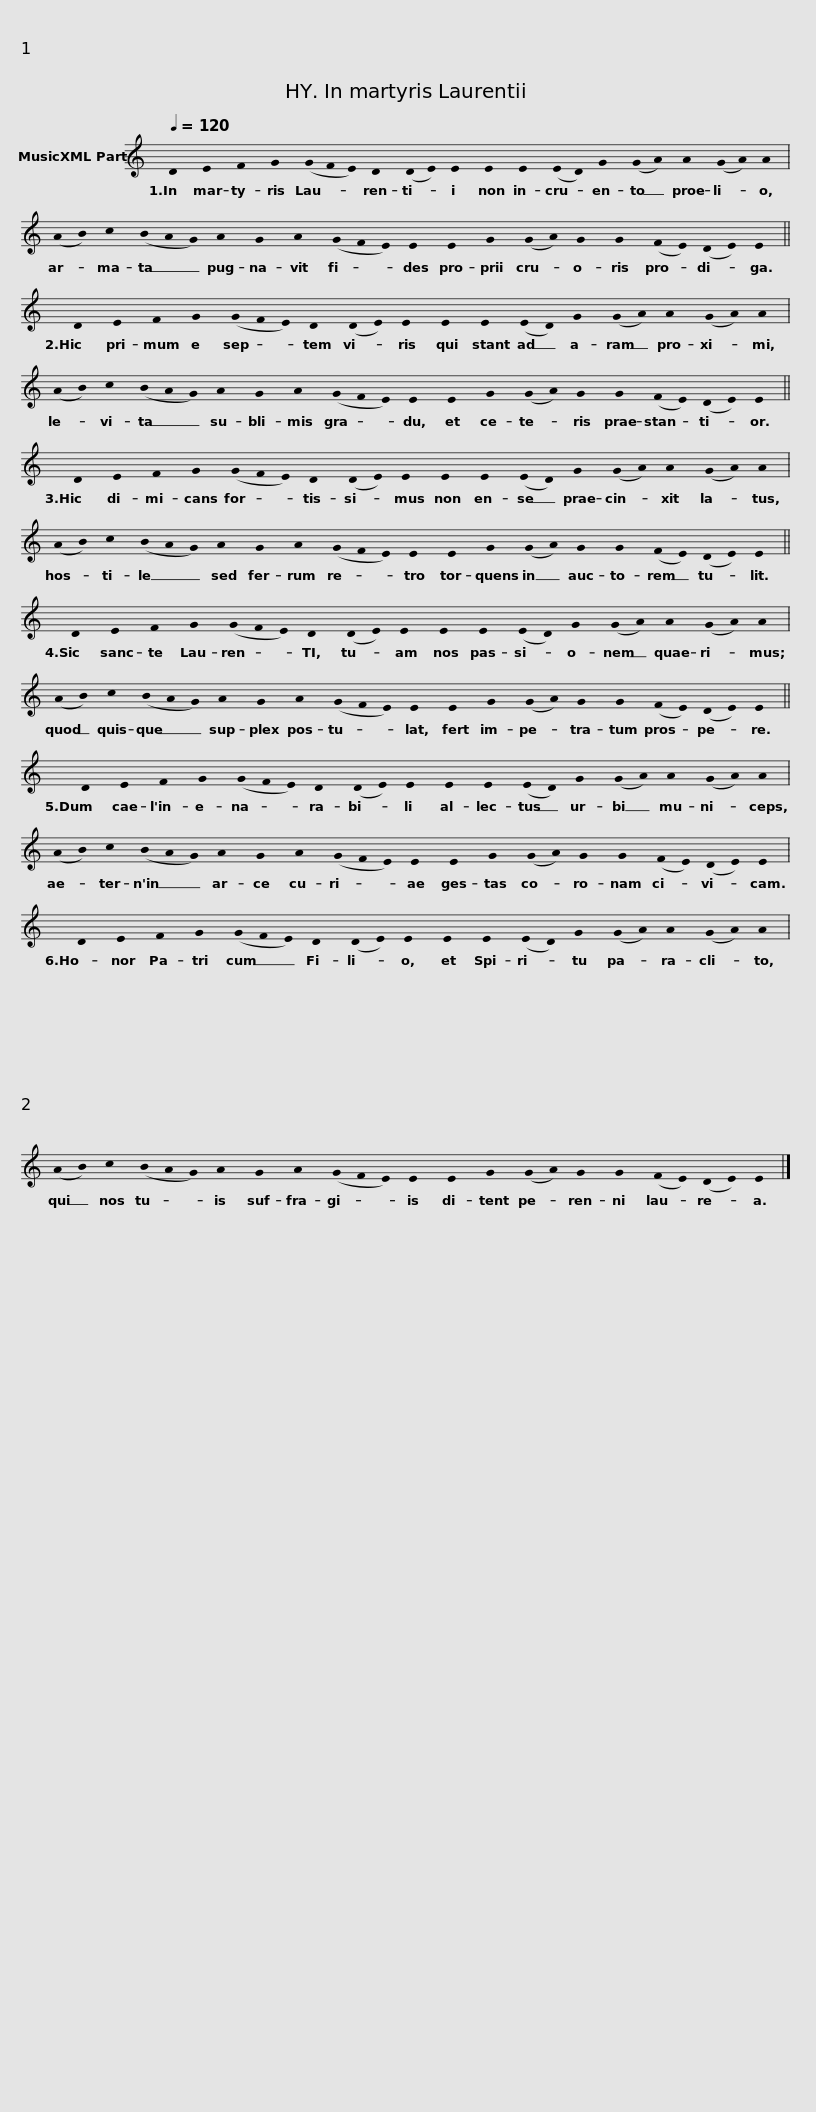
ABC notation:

X:1
L:1/8
Q:1/4=120
M:none
I:linebreak $
K:C
U:s=!stemless!
V:1 treble
V:1
 sD2 sE2 sF2 sG2 (sGsFsE) sD2 (sDsE) sE2 sE2 sE2 (sEsD) sG2 (sGsA) sA2 (sGsA) sA2 |$ (sAsB) sc2 (sBsAsG) sA2 sG2 sA2 (sGsFsE) sE2 sE2 sG2 (sGsA) sG2 sG2 (sFsE)(sDsE) sE2 ||$ sD2 sE2 sF2 sG2 (sGsFsE) sD2 (sDsE) sE2 sE2 sE2 (sEsD) sG2 (sGsA) sA2 (sGsA) sA2 |$ (sAsB) sc2 (sBsAsG) sA2 sG2 sA2 (sGsFsE) sE2 sE2 sG2 (sGsA) sG2 sG2 (sFsE)(sDsE) sE2 ||$ sD2 sE2 sF2 sG2 (sGsFsE) sD2 (sDsE) sE2 sE2 sE2 (sEsD) sG2 (sGsA) sA2 (sGsA) sA2 |$ %5
 (sAsB) sc2 (sBsAsG) sA2 sG2 sA2 (sGsFsE) sE2 sE2 sG2 (sGsA) sG2 sG2 (sFsE)(sDsE) sE2 ||$ sD2 sE2 sF2 sG2 (sGsFsE) sD2 (sDsE) sE2 sE2 sE2 (sEsD) sG2 (sGsA) sA2 (sGsA) sA2 |$ (sAsB) sc2 (sBsAsG) sA2 sG2 sA2 (sGsFsE) sE2 sE2 sG2 (sGsA) sG2 sG2 (sFsE)(sDsE) sE2 ||$ sD2 sE2 sF2 sG2 (sGsFsE) sD2 (sDsE) sE2 sE2 sE2 (sEsD) sG2 (sGsA) sA2 (sGsA) sA2 |$ (sAsB) sc2 (sBsAsG) sA2 sG2 sA2 (sGsFsE) sE2 sE2 sG2 (sGsA) sG2 sG2 (sFsE)(sDsE) sE2 |$ %10
 sD2 sE2 sF2 sG2 (sGsFsE) sD2 (sDsE) sE2 sE2 sE2 (sEsD) sG2 (sGsA) sA2 (sGsA) sA2 |$ (sAsB) sc2 (sBsAsG) sA2 sG2 sA2 (sGsFsE) sE2 sE2 sG2 (sGsA) sG2 sG2 (sFsE)(sDsE) sE2 |] %12
